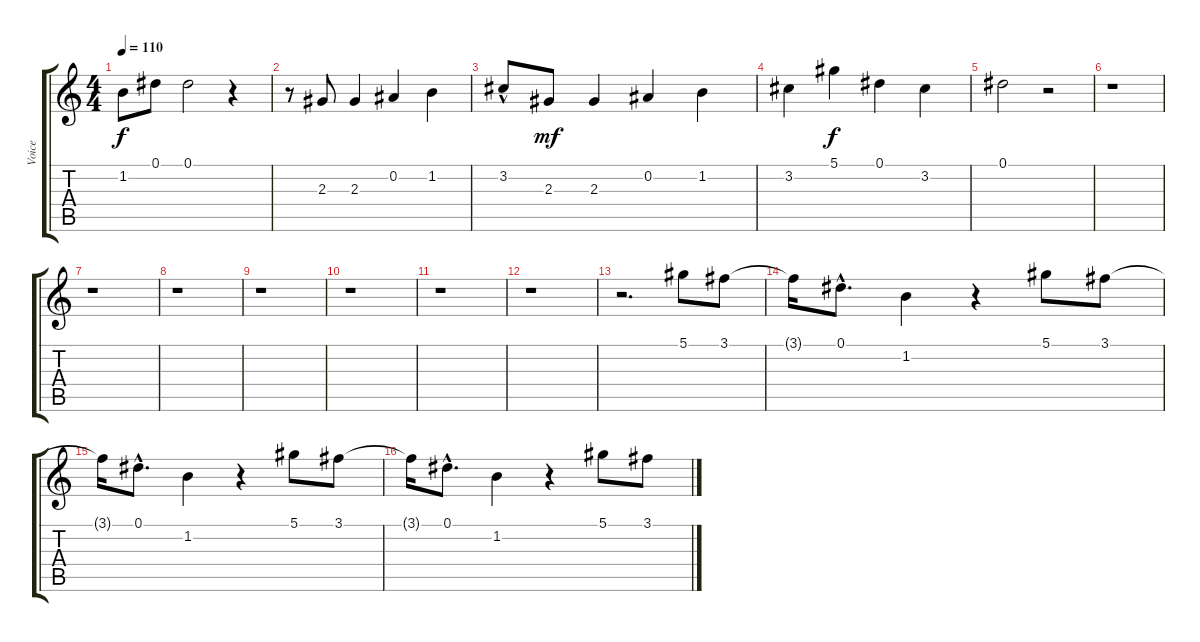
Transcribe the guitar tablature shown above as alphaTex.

\track ("Voice" "Voice") {instrument overdrivenguitar}
\staff {score tabs}
\tuning (Eb4 Bb3 Gb3 Db3 Ab2 Eb2) {hide}
\ts (4 4)
\tempo 110
\clef g2
\ks c
1.2.8{dy f} 0.1.8 0.1.2 r.4 |
r.8 2.3.8 2.3.4 0.2.4 1.2.4 |
3.2{hac}.8 2.3.8{dy mf} 2.3.4 0.2.4 1.2.4 |
3.2.4 5.1.4{dy f} 0.1.4 3.2.4 |
0.1.2 r.2 |
r.1 |
r.1 |
r.1 |
r.1 |
r.1 |
r.1 |
r.1 |
r.2{d} 5.1.8 3.1.8 |
3.1{t}.16 0.1{hac}.8{d} 1.2.4 r.4 5.1.8 3.1.8 |
3.1{t}.16 0.1{hac}.8{d} 1.2.4 r.4 5.1.8 3.1.8 |
3.1{t}.16 0.1{hac}.8{d} 1.2.4 r.4 5.1.8 3.1.8
